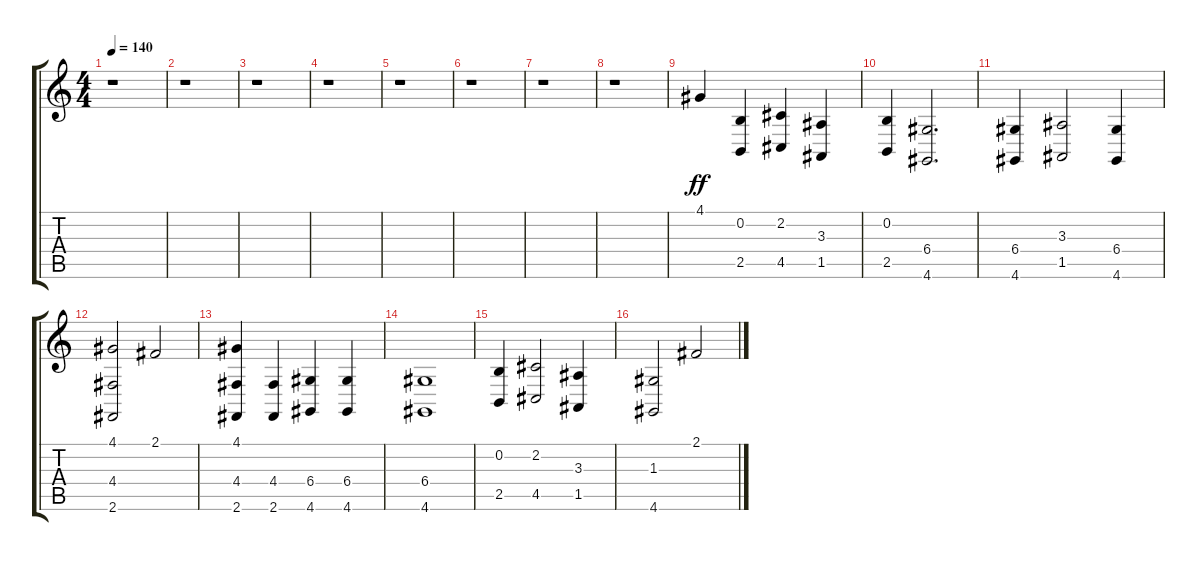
\track "" {instrument choiraahs}
\staff {score tabs}
\tuning (E4 B3 G3 D3 A2 E2) {hide}
\ts (4 4)
\tempo 140
\clef g2
\ks c
r.1{dy ff} |
r.1 |
r.1 |
r.1 |
r.1 |
r.1 |
r.1 |
r.1 |
4.1.4 (0.2 2.5).4 (2.2 4.5).4 (3.3 1.5).4 |
(0.2 2.5).4 (6.4 4.6).2{d} |
(6.4 4.6).4 (3.3 1.5).2 (6.4 4.6).4 |
(4.1 4.4 2.6).2 2.1.2 |
(4.1 4.4 2.6).4 (4.4 2.6).4 (6.4 4.6).4 (6.4 4.6).4 |
(6.4 4.6).1 |
(0.2 2.5).4 (2.2 4.5).2 (3.3 1.5).4 |
(1.3 4.6).2 2.1.2
